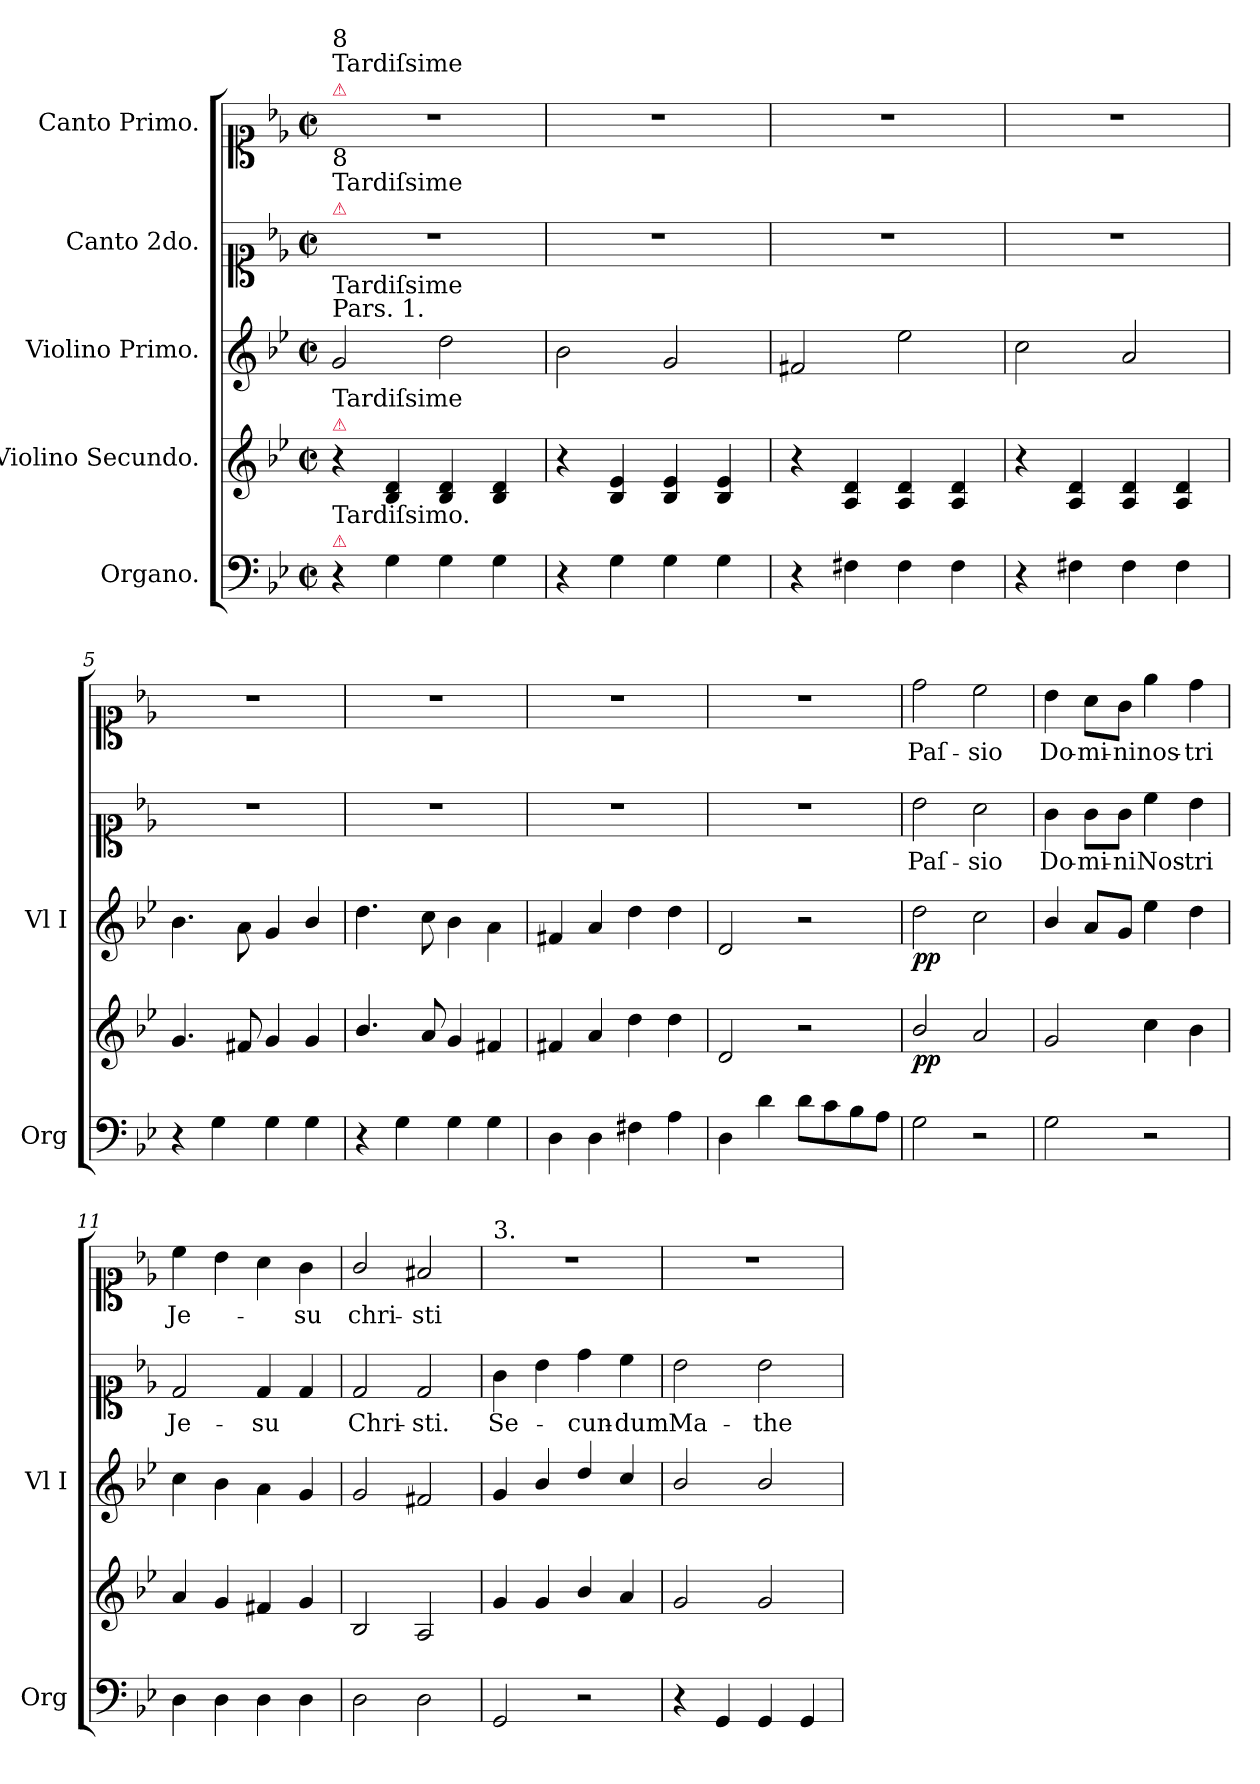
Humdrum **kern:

**kern	**kern	**dynam	**kern	**dynam	**kern	**text	**kern	**text
*part5	*part4	*part4	*part3	*part3	*part2	*part2	*part1	*part1
*staff5	*staff4	*staff4	*staff3	*staff3	*staff2	*staff2	*staff1	*staff1
*I"Organo.	*I"Violino Secundo.	*	*I"Violino Primo.	*	*I"Canto 2do.	*	*I"Canto Primo.	*
*I'Org	*	*	*I'Vl I	*	*	*	*	*
*clefF4	*clefG2	*	*clefG2	*	*clefC1	*	*clefC1	*
*k[b-e-]	*k[b-e-]	*	*k[b-e-]	*	*k[b-e-]	*	*k[b-e-]	*
*g:	*g:	*	*g:	*	*g:	*	*g:	*
*M2/2	*M2/2	*	*M2/2	*	*M2/2	*	*M2/2	*
*met(c|)	*met(c|)	*	*met(c|)	*	*met(c|)	*	*met(c|)	*
=1	=1	=1	=1	=1	=1	=1	=1	=1
!	!	!	!	!	!	!	!LO:TX:a:color=crimson:t=⚠	!
!	!	!	!	!	!	!	!LO:TX:a:t=Tardiſsime	!
!	!	!	!	!	!	!	!LO:TX:a:t=8	!
!	!	!	!	!	!LO:TX:a:color=crimson:t=⚠	!	!	!
!	!	!	!	!	!LO:TX:a:t=Tardiſsime	!	!	!
!	!	!	!	!	!LO:TX:a:t=8	!	!	!
!	!	!	!LO:TX:a:t=Tardiſsime\nPars. 1.	!	!	!	!	!
!	!LO:TX:a:color=crimson:t=⚠	!	!	!	!	!	!	!
!	!LO:TX:a:t=Tardiſsime	!	!	!	!	!	!	!
!LO:TX:a:color=crimson:t=⚠	!	!	!	!	!	!	!	!
!LO:TX:a:t=Tardiſsimo.	!	!	!	!	!	!	!	!
4r	4r	.	2g/	.	1r	.	1r	.
4G\	4B-/ 4d/	.	.	.	.	.	.	.
4G\	4B-/ 4d/	.	2dd\	.	.	.	.	.
4G\	4B-/ 4d/	.	.	.	.	.	.	.
=2	=2	=2	=2	=2	=2	=2	=2	=2
4r	4r	.	2b-\	.	1r	.	1r	.
4G\	4B-/ 4e-/	.	.	.	.	.	.	.
4G\	4B-/ 4e-/	.	2g/	.	.	.	.	.
4G\	4B-/ 4e-/	.	.	.	.	.	.	.
=3	=3	=3	=3	=3	=3	=3	=3	=3
4r	4r	.	2f#X/	.	1r	.	1r	.
4F#X\	4A/ 4d/	.	.	.	.	.	.	.
4F#\	4A/ 4d/	.	2ee-\	.	.	.	.	.
4F#\	4A/ 4d/	.	.	.	.	.	.	.
=4	=4	=4	=4	=4	=4	=4	=4	=4
4r	4r	.	2cc\	.	1r	.	1r	.
4F#X\	4A/ 4d/	.	.	.	.	.	.	.
4F#\	4A/ 4d/	.	2a/	.	.	.	.	.
4F#\	4A/ 4d/	.	.	.	.	.	.	.
=5	=5	=5	=5	=5	=5	=5	=5	=5
4r	4.g/	.	4.b-\	.	1r	.	1r	.
4G\	.	.	.	.	.	.	.	.
.	8f#X/	.	8a\	.	.	.	.	.
4G\	4g/	.	4g/	.	.	.	.	.
4G\	4g/	.	4b-/	.	.	.	.	.
=6	=6	=6	=6	=6	=6	=6	=6	=6
4r	4.b-/	.	4.dd\	.	1r	.	1r	.
4G\	.	.	.	.	.	.	.	.
.	8a/	.	8cc\	.	.	.	.	.
4G\	4g/	.	4b-\	.	.	.	.	.
4G\	4f#X/	.	4a\	.	.	.	.	.
=7	=7	=7	=7	=7	=7	=7	=7	=7
4D\	4f#X/	.	4f#X/	.	1r	.	1r	.
4D\	4a/	.	4a/	.	.	.	.	.
4F#X\	4dd\	.	4dd\	.	.	.	.	.
4A\	4dd\	.	4dd\	.	.	.	.	.
=8	=8	=8	=8	=8	=8	=8	=8	=8
4D\	2d/	.	2d/	.	1r	.	1r	.
4d\	.	.	.	.	.	.	.	.
8d\L	2r	.	2r	.	.	.	.	.
8c\	.	.	.	.	.	.	.	.
8B-\	.	.	.	.	.	.	.	.
8A\J	.	.	.	.	.	.	.	.
=9	=9	=9	=9	=9	=9	=9	=9	=9
2G\	2b-/	pp	2dd\	pp	2b-\	Paſ-	2dd\	Paſ-
2r	2a/	.	2cc\	.	2a\	-sio	2cc\	-sio
=10	=10	=10	=10	=10	=10	=10	=10	=10
2G\	2g/	.	4b-/	.	4g\	Do-	4b-\	Do-
.	.	.	8a/L	.	8g\L	-mi-	8a\L	-mi-
.	.	.	8g/J	.	8g\J	-ni	8g\J	-ni
2r	4cc\	.	4ee-\	.	4cc\	Nos-	4ee-\	nos-
.	4b-\	.	4dd\	.	4b-\	-tri	4dd\	-tri
=11	=11	=11	=11	=11	=11	=11	=11	=11
4D\	4a/	.	4cc\	.	2d/	Je-	4cc\	Je-
4D\	4g/	.	4b-\	.	.	.	4b-\	.
4D\	4f#X/	.	4a\	.	4d/	-su	4a\	.
4D\	4g/	.	4g/	.	4d/	.	4g\	-su
=12	=12	=12	=12	=12	=12	=12	=12	=12
2D\	2B-/	.	2g/	.	2d/	Chri-	2g/	chri-
2D\	2A/	.	2f#X/	.	2d/	-sti.	2f#X/	-sti
=13	=13	=13	=13	=13	=13	=13	=13	=13
!	!	!	!	!	!	!	!LO:TX:a:t=3.	!
2GG/	4g/	.	4g/	.	4g\	Se-	1r	.
.	4g/	.	4b-/	.	4b-\	.	.	.
2r	4b-/	.	4dd/	.	4dd\	-cun-	.	.
.	4a/	.	4cc/	.	4cc\	-dum	.	.
=14	=14	=14	=14	=14	=14	=14	=14	=14
4r	2g/	.	2b-/	.	2b-\	Ma-	1r	.
4GG/	.	.	.	.	.	.	.	.
4GG/	2g/	.	2b-/	.	2b-\	-the-	.	.
4GG/	.	.	.	.	.	.	.	.
=	=	=	=	=	=	=	=	=
*-	*-	*-	*-	*-	*-	*-	*-	*-
